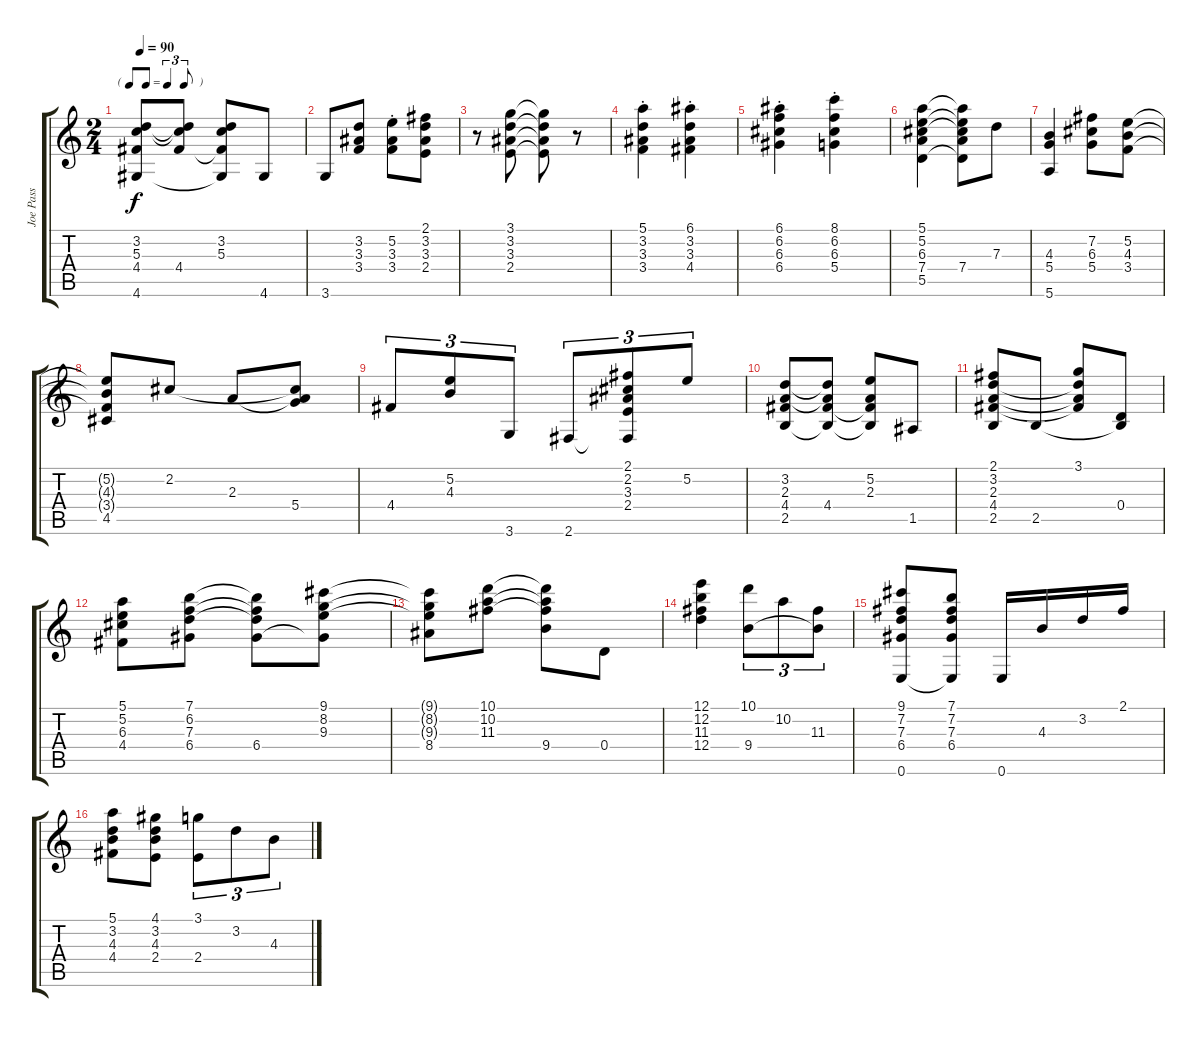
\track ("Joe Pass" "Joe Pass") {instrument electricguitarjazz}
\staff {score tabs}
\tuning (E4 B3 G3 D3 A2 E2) {hide}
\ts (2 4)
\tf triplet8th
\tempo 90
\clef g2
\ks c
(3.2{t} 5.3{t} 4.4{t} 4.6).8{dy f} (3.2{t} 5.3{t} 4.4).8 (3.2 5.3 4.4{t} 4.6{t}).8 4.6.8 |
3.6.8 (3.2 3.3 3.4).8 (5.2{st} 3.3{st} 3.4{st}).8 (2.1 3.2 3.3 2.4).8 |
r.8 (3.1 3.2 3.3 2.4).8 (3.1{t} 3.2{t} 3.3{t} 2.4{t}).8 r.8 |
(5.1{st} 3.2{st} 3.3{st} 3.4{st}).4 (6.1{st} 3.2{st} 3.3{st} 4.4{st}).4 |
(6.1{st} 6.2{st} 6.3{st} 6.4{st}).4 (8.1{st} 6.2{st} 6.3{st} 5.4{st}).4 |
(5.1 5.2 6.3 7.4 5.5).4 (5.1{t} 5.2{t} 6.3{t} 7.4 5.5{t}).8 7.3.8 |
(4.3 5.4 5.6).4 (7.2 6.3 5.4).8 (5.2 4.3 3.4).8 |
(5.2{t} 4.3{t} 3.4{t} 4.5).8 2.2.8 2.3.8 (2.2{t} 2.3{t} 5.4).8 |
4.4.8{tu (3 2)} (5.2 4.3).8{tu (3 2)} 3.6.8{tu (3 2)} 2.6.8{tu (3 2)} (2.1 2.2 3.3 2.4 2.6{t}).8{tu (3 2)} 5.2.8{tu (3 2)} |
(3.2 2.3 4.4 2.5).8 (3.2{t} 2.3{t} 4.4 2.5{t}).8 (5.2 2.3 4.4{t} 2.5{t}).8 1.5.8 |
(2.1 3.2 2.3 4.4 2.5).8 2.5.8 (3.1 3.2{t} 2.3{t} 4.4{t}).8 (0.4 2.5{t}).8 |
(5.1 5.2 6.3 4.4).8 (7.1 6.2 7.3 6.4).8 (7.1{t} 6.2{t} 7.3{t} 6.4).8 (9.1 8.2 9.3 6.4{t}).8 |
(9.1{t} 8.2{t} 9.3{t} 8.4).8 (10.1 10.2 11.3).8 (10.1{t} 10.2{t} 11.3{t} 9.4).8 0.4.8 |
(12.1 12.2 11.3 12.4).4 (10.1 9.4).8{tu (3 2)} 10.2.8{tu (3 2)} (11.3 9.4{t}).8{tu (3 2)} |
(9.1 7.2 7.3 6.4 0.6).8 (7.1 7.2 7.3 6.4 0.6{t}).8 0.6.16 4.3.16 3.2.16 2.1.16 |
(5.1 3.2 4.3 4.4).8 (4.1 3.2 4.3 2.4).8 (3.1 2.4).8{tu (3 2)} 3.2.8{tu (3 2)} 4.3.8{tu (3 2)}
